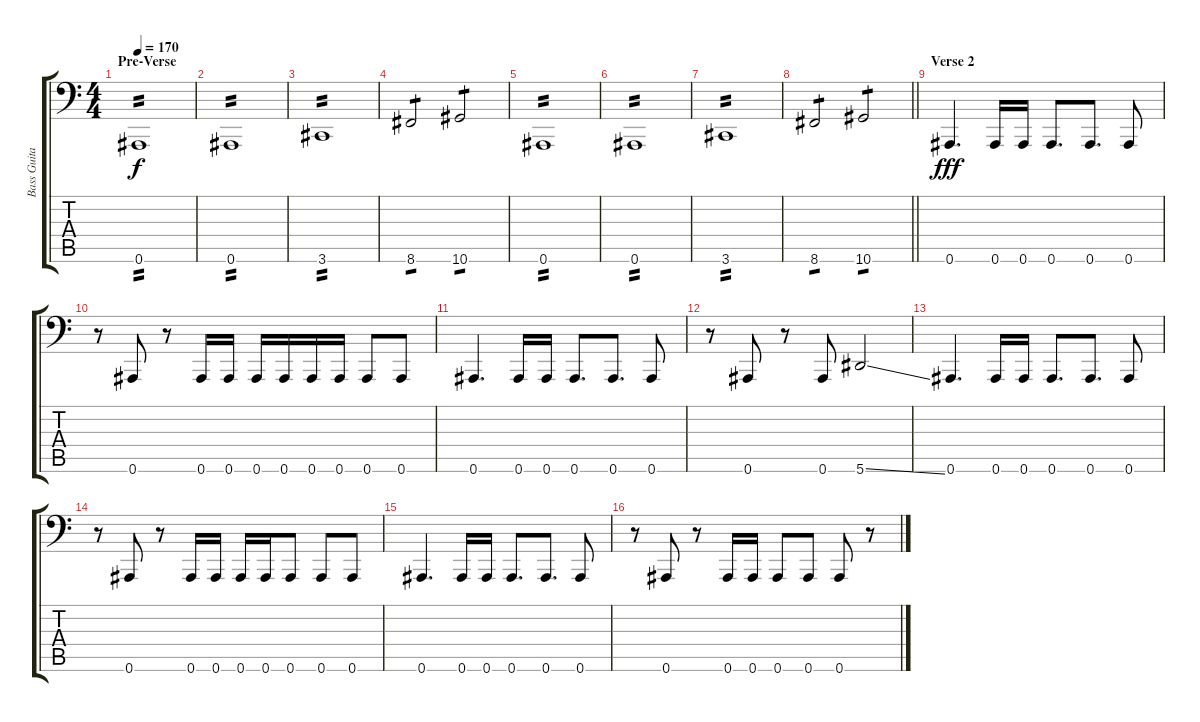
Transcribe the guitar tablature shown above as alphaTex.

\track ("Bass Guitar" "Bass Guita") {instrument electricbasspick}
\staff {score tabs}
\tuning (C3 G2 Eb2 Bb1 F1 Bb0) {hide}
\ts (4 4)
\section ("" "Pre-Verse")
\tempo 170
\clef f4
\ks c
0.6.1{tp 2 dy f} |
0.6.1{tp 2} |
3.6.1{tp 2} |
8.6.2{tp 1} 10.6.2{tp 1} |
0.6.1{tp 2} |
0.6.1{tp 2} |
3.6.1{tp 2} |
\barLineRight lightlight
8.6.2{tp 1} 10.6.2{tp 1} |
\section ("" "Verse 2")
0.6.4{d dy fff} 0.6.16 0.6.16 0.6.8{d} 0.6.8{d} 0.6.8 |
r.8 0.6.8 r.8 0.6.16 0.6.16 0.6.16 0.6.16 0.6.16 0.6.16 0.6.8 0.6.8 |
0.6.4{d} 0.6.16 0.6.16 0.6.8{d} 0.6.8{d} 0.6.8 |
r.8 0.6.8 r.8 0.6.8 5.6{ss}.2 |
0.6.4{d} 0.6.16 0.6.16 0.6.8{d} 0.6.8{d} 0.6.8 |
r.8 0.6.8 r.8 0.6.16 0.6.16 0.6.16 0.6.16 0.6.8 0.6.8 0.6.8 |
0.6.4{d} 0.6.16 0.6.16 0.6.8{d} 0.6.8{d} 0.6.8 |
r.8 0.6.8 r.8 0.6.16 0.6.16 0.6.8 0.6.8 0.6.8 r.8
